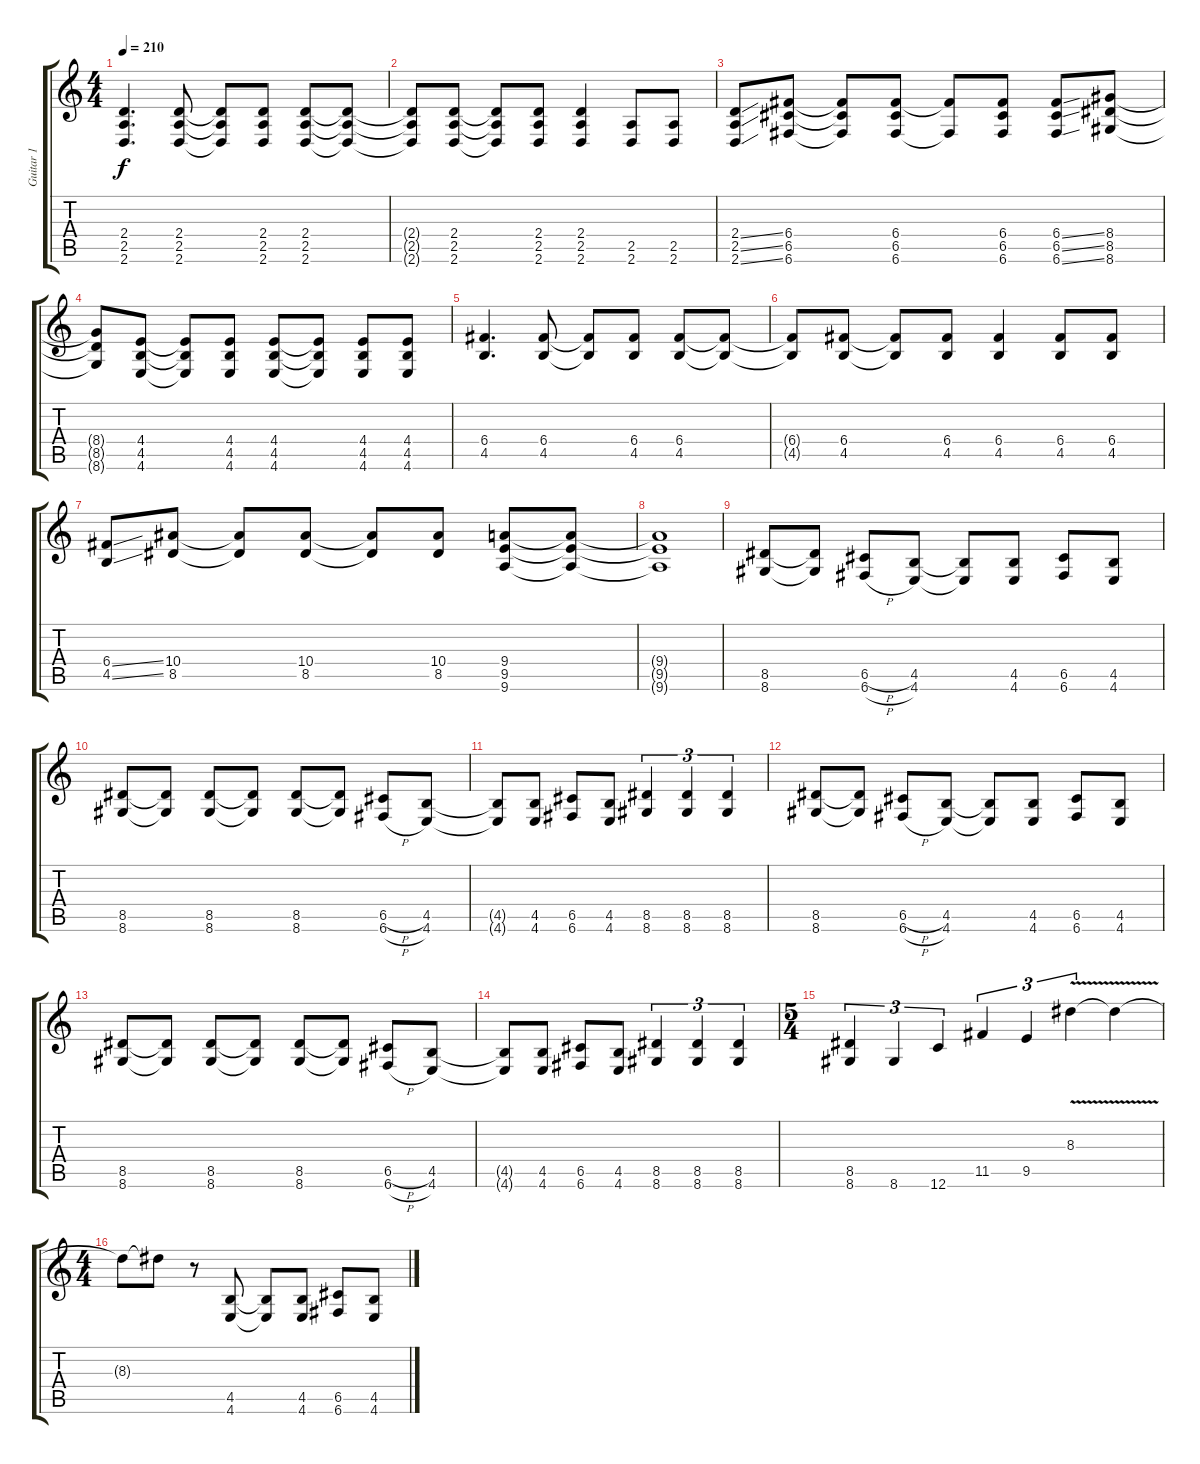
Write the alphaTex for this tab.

\track ("Guitar 1" "Guitar 1") {instrument distortionguitar}
\staff {score tabs}
\tuning (E4 C4 G3 C3 G2 C2) {hide}
\ts (4 4)
\tempo 210
\clef g2
\ks c
(2.4 2.5 2.6).4{d dy f} (2.4 2.5 2.6).8 (2.4{t} 2.5{t} 2.6{t}).8 (2.4 2.5 2.6).8 (2.4 2.5 2.6).8 (2.4{t} 2.5{t} 2.6{t}).8 |
(2.4{t} 2.5{t} 2.6{t}).8 (2.4 2.5 2.6).8 (2.4{t} 2.5{t} 2.6{t}).8 (2.4 2.5 2.6).8 (2.4 2.5 2.6).4 (2.5 2.6).8 (2.5 2.6).8 |
(2.4{ss} 2.5{ss} 2.6{ss}).8 (6.4 6.5 6.6).8 (6.4{t} 6.5{t} 6.6{t}).8 (6.4 6.5 6.6).8 (6.4{t} 6.6{t}).8 (6.4 6.5 6.6).8 (6.4{ss} 6.5{ss} 6.6{ss}).8 (8.4 8.5 8.6).8 |
(8.4{t} 8.5{t} 8.6{t}).8 (4.4 4.5 4.6).8 (4.4{t} 4.5{t} 4.6{t}).8 (4.4 4.5 4.6).8 (4.4 4.5 4.6).8 (4.4{t} 4.5{t} 4.6{t}).8 (4.4 4.5 4.6).8 (4.4 4.5 4.6).8 |
(6.4 4.5).4{d} (6.4 4.5).8 (6.4{t} 4.5{t}).8 (6.4 4.5).8 (6.4 4.5).8 (6.4{t} 4.5{t}).8 |
(6.4{t} 4.5{t}).8 (6.4 4.5).8 (6.4{t} 4.5{t}).8 (6.4 4.5).8 (6.4 4.5).4 (6.4 4.5).8 (6.4 4.5).8 |
(6.4{ss} 4.5{ss}).8 (10.4 8.5).8 (10.4{t} 8.5{t}).8 (10.4 8.5).8 (10.4{t} 8.5{t}).8 (10.4 8.5).8 (9.4 9.5 9.6).8 (9.4{t} 9.5{t} 9.6{t}).8 |
(9.4{t} 9.5{t} 9.6{t}).1 |
(8.5 8.6).8 (8.5{t} 8.6{t}).8 (6.5{h} 6.6{h}).8 (4.5 4.6).8 (4.5{t} 4.6{t}).8 (4.5 4.6).8 (6.5 6.6).8 (4.5 4.6).8 |
(8.5 8.6).8 (8.5{t} 8.6{t}).8 (8.5 8.6).8 (8.5{t} 8.6{t}).8 (8.5 8.6).8 (8.5{t} 8.6{t}).8 (6.5{h} 6.6{h}).8 (4.5 4.6).8 |
(4.5{t} 4.6{t}).8 (4.5 4.6).8 (6.5 6.6).8 (4.5 4.6).8 (8.5 8.6).4{tu (3 2)} (8.5 8.6).4{tu (3 2)} (8.5 8.6).4{tu (3 2)} |
(8.5 8.6).8 (8.5{t} 8.6{t}).8 (6.5{h} 6.6{h}).8 (4.5 4.6).8 (4.5{t} 4.6{t}).8 (4.5 4.6).8 (6.5 6.6).8 (4.5 4.6).8 |
(8.5 8.6).8 (8.5{t} 8.6{t}).8 (8.5 8.6).8 (8.5{t} 8.6{t}).8 (8.5 8.6).8 (8.5{t} 8.6{t}).8 (6.5{h} 6.6{h}).8 (4.5 4.6).8 |
(4.5{t} 4.6{t}).8 (4.5 4.6).8 (6.5 6.6).8 (4.5 4.6).8 (8.5 8.6).4{tu (3 2)} (8.5 8.6).4{tu (3 2)} (8.5 8.6).4{tu (3 2)} |
\ts (5 4)
(8.5 8.6).4{tu (3 2)} 8.6.4{tu (3 2)} 12.6.4{tu (3 2)} 11.5.4{tu (3 2)} 9.5.4{tu (3 2)} 8.3{v}.4{tu (3 2)} 8.3{t}.4 |
\ts (4 4)
8.3{t}.8 8.3{t}.8 r.8 (4.5 4.6).8 (4.5{t} 4.6{t}).8 (4.5 4.6).8 (6.5 6.6).8 (4.5 4.6).8
